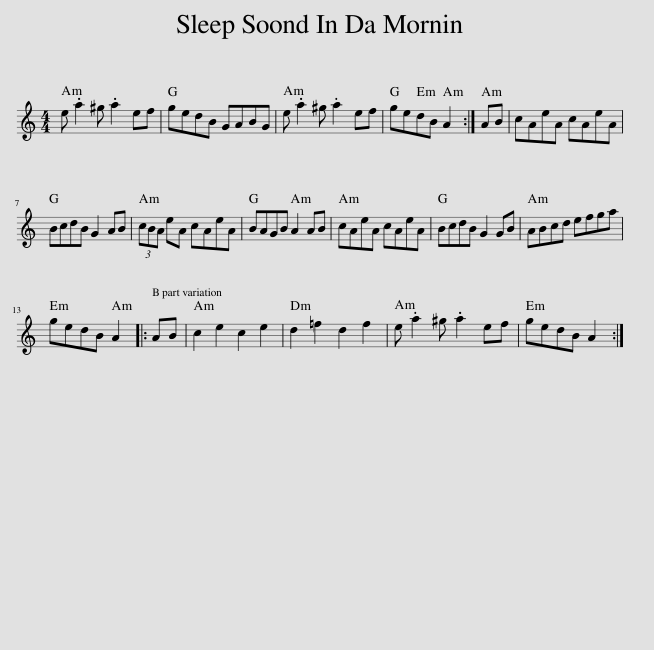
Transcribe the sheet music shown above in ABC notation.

X:1
L:1/8
M:4/4
I:linebreak $
K:C
V:1 treble
V:1
 e .a2 ^g .a2 ef | gedB GABG | e .a2 ^g .a2 ef | gedB A2 :| AB | %5
 cAeA cAeA |$ BcdB G2 AB | (3cBA eA cAeA | BAGB A2 AB | cAeA cAeA | %10
 BcdB G2 GB | ABcd efga |$ gedB A2 |: AB | c2 e2 c2 e2 | %15
 d2 =f2 d2 f2 | e .a2 ^g .a2 ef | gedB A2 :| %18
